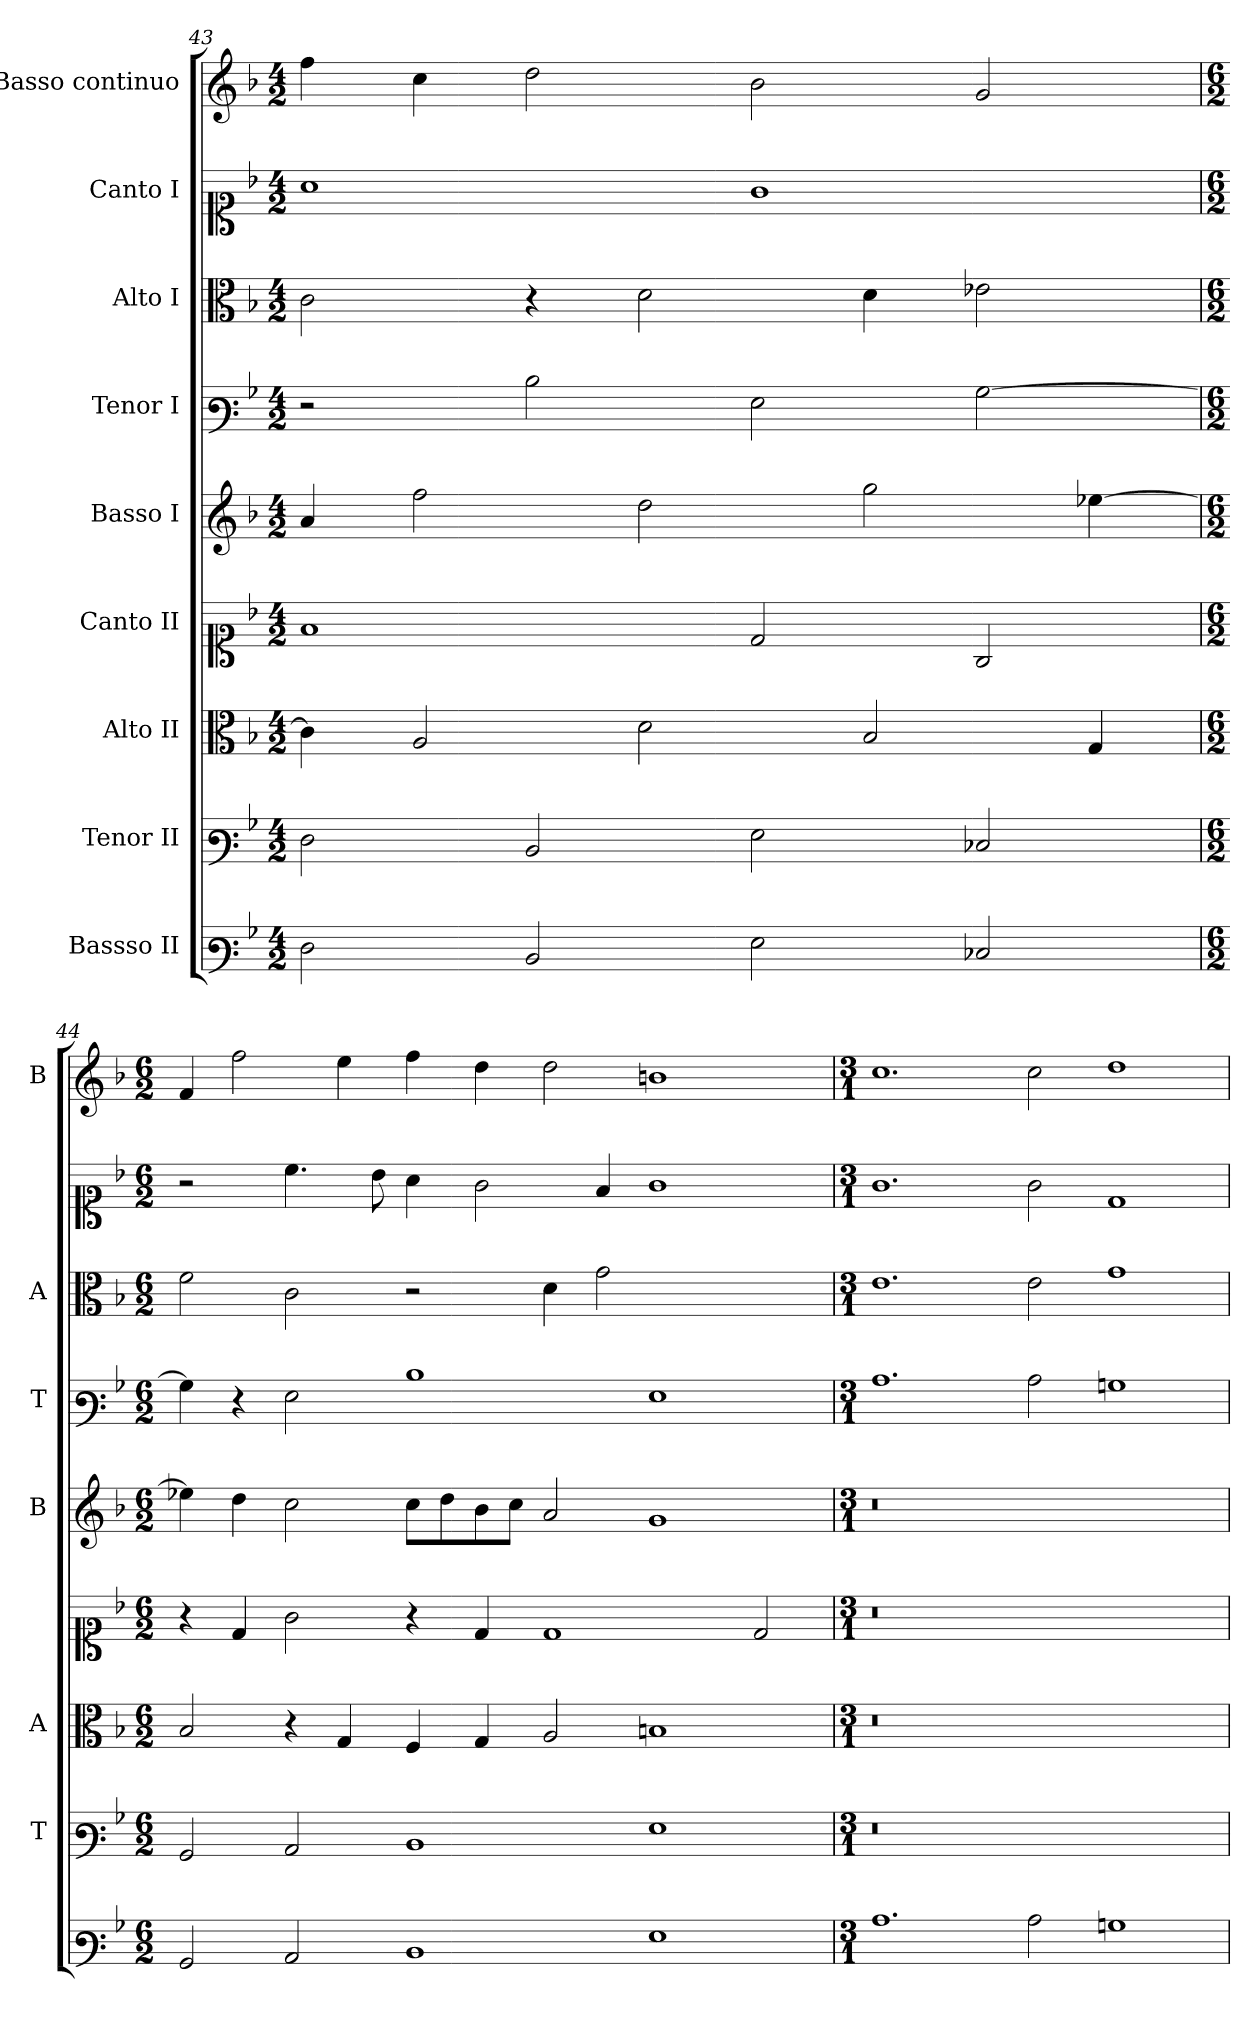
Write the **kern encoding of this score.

**kern	**kern	**kern	**kern	**kern	**kern	**kern	**kern	**kern
*part9	*part8	*part7	*part6	*part5	*part4	*part3	*part2	*part1
*staff9	*staff8	*staff7	*staff6	*staff5	*staff4	*staff3	*staff2	*staff1
*I"Bassso II	*I"Tenor II	*I"Alto II	*I"Canto II	*I"Basso I	*I"Tenor I	*I"Alto I	*I"Canto I	*I"Basso continuo
*	*I'T	*I'A	*	*I'B	*I'T	*I'A	*	*I'B
*clefF3	*clefF3	*clefC3	*clefC1	*clefG2	*clefF3	*clefC3	*clefC1	*clefG2
*k[b-]	*k[b-]	*k[b-]	*k[b-]	*k[b-]	*k[b-]	*k[b-]	*k[b-]	*k[b-]
*F:	*F:	*F:	*F:	*F:	*F:	*F:	*F:	*F:
*M4/2	*M4/2	*M4/2	*M4/2	*M4/2	*M4/2	*M4/2	*M4/2	*M4/2
=43	=43	=43	=43	=43	=43	=43	=43	=43
2F	2F	4c]	1f	4a	2r	2c	1a	4ff
.	.	2A	.	2ff	.	.	.	4cc
2D	2D	.	.	.	2d	4r	.	2dd
.	.	2d	.	2dd	.	2d	.	.
2G	2G	.	2d	.	2G	.	1g	2b-
.	.	2B-	.	2gg	.	4d	.	.
2E-X	2E-X	.	2G	.	[2B-	2e-X	.	2g
.	.	4G	.	[4ee-X	.	.	.	.
!!LO:LB:g=z
=44	=44	=44	=44	=44	=44	=44	=44	=44
*M6/2	*M6/2	*M6/2	*M6/2	*M6/2	*M6/2	*M6/2	*M6/2	*M6/2
2BB-	2BB-	2B-	4r	4ee-X]	4B-]	2f	2r	4f
.	.	.	4d	4dd	4r	.	.	2ff
2C	2C	4r	2g	2cc	2G	2c	4.cc	.
.	.	4G	.	.	.	.	.	4ee
.	.	.	.	.	.	.	8b-	.
1D	1D	4F	4r	8ccL	1d	2r	4a	4ff
.	.	.	.	8dd	.	.	.	.
.	.	4G	4d	8b-	.	.	2g	4dd
.	.	.	.	8ccJ	.	.	.	.
.	.	2A	1d	2a	.	4d	.	2dd
.	.	.	.	.	.	2g	4f	.
1G	1G	1Bn	.	1g	1G	.	1g	1bn
.	.	.	.	.	.	2.ryy	.	.
.	.	.	2d	.	.	.	.	.
=45	=45	=45	=45	=45	=45	=45	=45	=45
*M3/1	*M3/1	*M3/1	*M3/1	*M3/1	*M3/1	*M3/1	*M3/1	*M3/1
1.c	0r	0r	0r	0r	1.c	1.e	1.g	1.cc
2c	.	.	.	.	2c	2e	2g	2cc
1Bn	1ryy	1ryy	1ryy	1ryy	1Bn	1g	1d	1dd
=	=	=	=	=	=	=	=	=
*-	*-	*-	*-	*-	*-	*-	*-	*-
